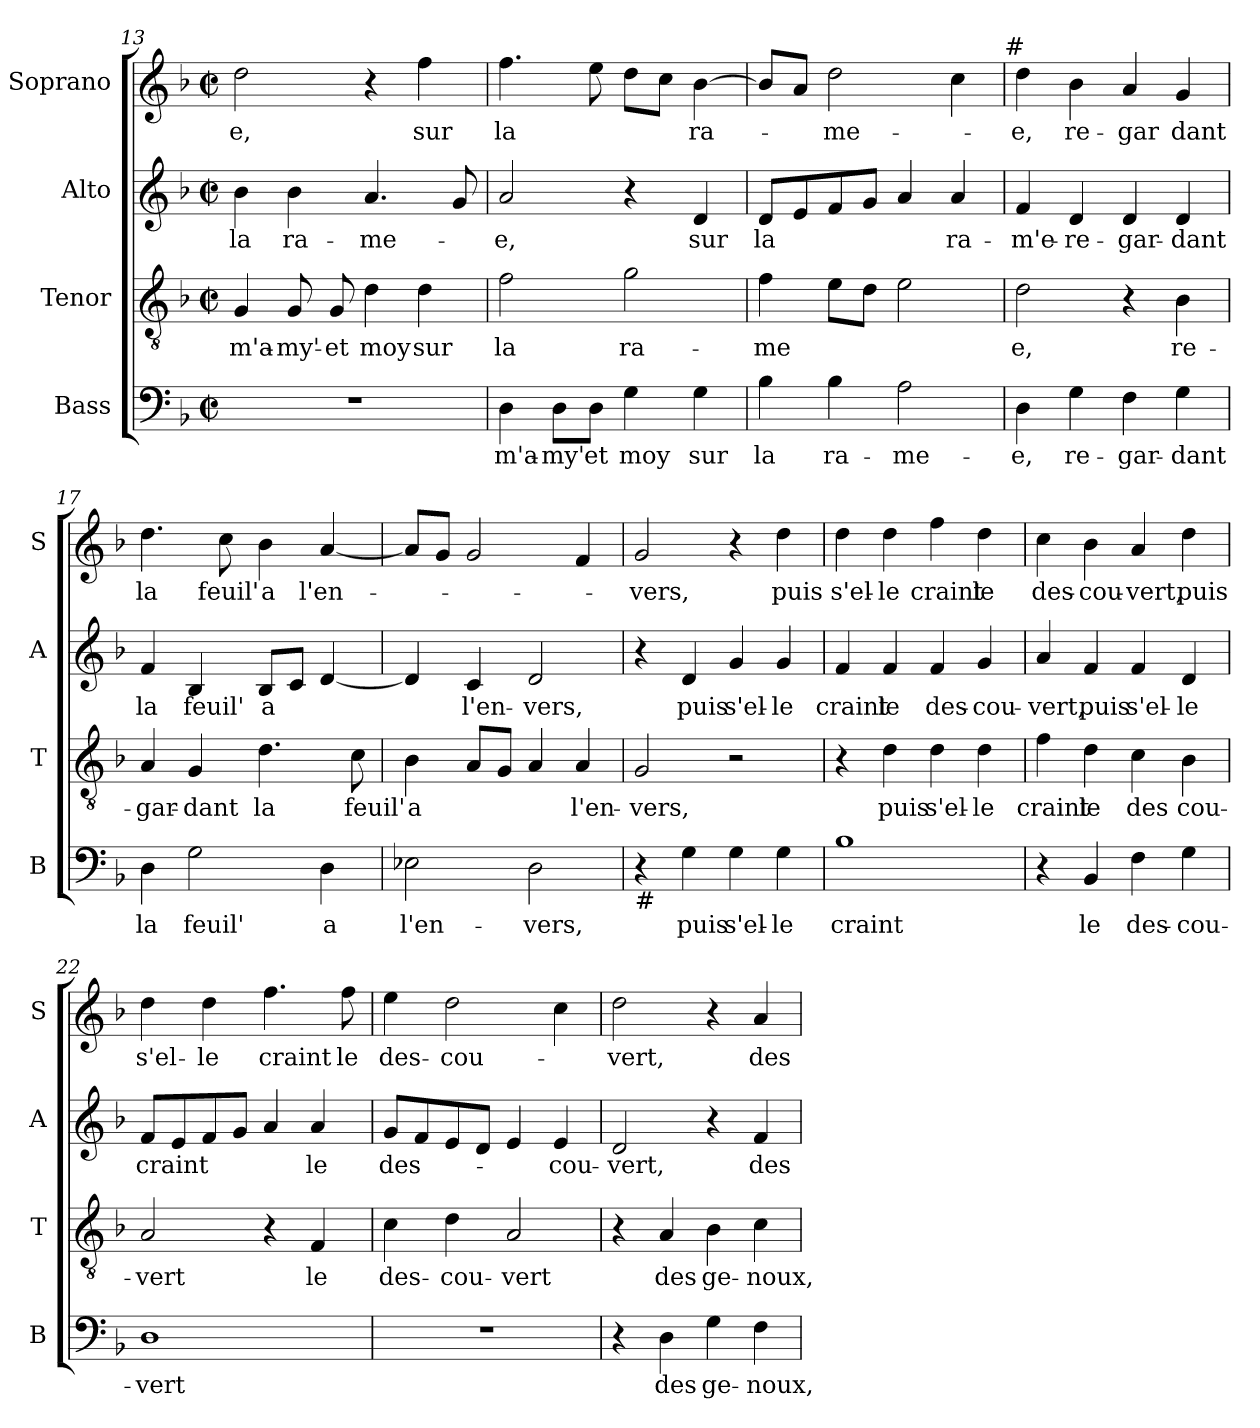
**kern	**text	**kern	**text	**kern	**text	**kern	**text
*part4	*part4	*part3	*part3	*part2	*part2	*part1	*part1
*staff4	*staff4	*staff3	*staff3	*staff2	*staff2	*staff1	*staff1
*I"Bass	*	*I"Tenor	*	*I"Alto	*	*I"Soprano	*
*I'B	*	*I'T	*	*I'A	*	*I'S	*
*clefF4	*	*clefGv2	*	*clefG2	*	*clefG2	*
*k[b-]	*	*k[b-]	*	*k[b-]	*	*k[b-]	*
*F:	*	*F:	*	*F:	*	*F:	*
*M2/2	*	*M2/2	*	*M2/2	*	*M2/2	*
*met(c|)	*	*met(c|)	*	*met(c|)	*	*met(c|)	*
=13	=13	=13	=13	=13	=13	=13	=13
1r	.	4G/	m'a-	4b-\	la	2dd\	-e,
.	.	8G/	-my'-	4b-\	ra-	.	.
.	.	8G/	-et	.	.	.	.
.	.	4d\	moy	4.a/	-me-	4r	.
.	.	4d\	sur	.	.	4ff\	sur
.	.	.	.	8g/	.	.	.
=14	=14	=14	=14	=14	=14	=14	=14
4D\	m'a-	2f\	la	2a/	-e,	4.ff\	la
8D\L	-my'	.	.	.	.	.	.
8D\J	et	.	.	.	.	8ee\	.
4G\	moy	2g\	ra-	4r	.	8dd\L	.
.	.	.	.	.	.	8cc\J	.
4G\	sur	.	.	4d/	sur	[4b-\	ra-
=15	=15	=15	=15	=15	=15	=15	=15
4B-\	la	4f\	-me	8d/L	la	8b-/L]	.
.	.	.	.	8e/	.	8a/J	.
4B-\	ra-	8e\L	.	8f/	.	2dd\	-me-
.	.	8d\J	.	8g/J	.	.	.
2A\	-me-	2e\	.	4a/	.	.	.
.	.	.	.	4a/	ra-	4cc\	.
!	!	!	!	!	!	!LO:TX:a:t=#	!
!!LO:PB:g=z
=16	=16	=16	=16	=16	=16	=16	=16
4D\	-e,	2d\	e,	4f/	-m'e-	4dd\	-e,
4G\	re-	.	.	4d/	-re-	4b-\	re-
4F\	-gar-	4r	.	4d/	-gar-	4a/	-gar
4G\	-dant	4B-\	re-	4d/	-dant	4g/	dant
=17	=17	=17	=17	=17	=17	=17	=17
4D\	la	4A/	-gar-	4f/	la	4.dd\	la
2G\	feuil'	4G/	-dant	4B-/	feuil'	.	.
.	.	.	.	.	.	8cc\	feuil'
.	.	4.d\	la	8B-/L	a	4b-\	a
.	.	.	.	8c/J	.	.	.
4D\	a	.	.	[4d/	.	[4a/	l'en-
.	.	8c\	feuil'	.	.	.	.
=18	=18	=18	=18	=18	=18	=18	=18
2E-X\	l'en-	4B-\	a	4d/]	.	8a/L]	.
.	.	.	.	.	.	8g/J	.
.	.	8A/L	.	4c/	l'en-	2g/	.
.	.	8G/J	.	.	.	.	.
2D\	-vers,	4A/	.	2d/	-vers,	.	.
.	.	4A/	l'en-	.	.	4f/	.
=19	=19	=19	=19	=19	=19	=19	=19
!LO:TX:b:t=#	!	!	!	!	!	!	!
4r	.	2G/	-vers,	4r	.	2g/	-vers,
4G\	puis	.	.	4d/	puis	.	.
4G\	s'el-	2r	.	4g/	s'el-	4r	.
4G\	-le	.	.	4g/	-le	4dd\	puis
=20	=20	=20	=20	=20	=20	=20	=20
1B-	craint	4r	.	4f/	craint	4dd\	s'el-
.	.	4d\	puis	4f/	le	4dd\	-le
.	.	4d\	s'el-	4f/	des-	4ff\	craint
.	.	4d\	-le	4g/	-cou-	4dd\	le
!!LO:LB:g=z
=21	=21	=21	=21	=21	=21	=21	=21
4r	.	4f\	craint	4a/	-vert,	4cc\	des-
4BB-/	le	4d\	le	4f/	puis	4b-\	-cou-
4F\	des-	4c\	des	4f/	s'el-	4a/	-vert,
4G\	-cou-	4B-\	cou-	4d/	-le	4dd\	puis
=22	=22	=22	=22	=22	=22	=22	=22
1D	-vert	2A/	-vert	8f/L	craint	4dd\	s'el-
.	.	.	.	8e/	.	.	.
.	.	.	.	8f/	.	4dd\	-le
.	.	.	.	8g/J	.	.	.
.	.	4r	.	4a/	.	4.ff\	craint
.	.	4F/	le	4a/	le	.	.
.	.	.	.	.	.	8ff\	le
=23	=23	=23	=23	=23	=23	=23	=23
1r	.	4c\	des-	8g/L	des-	4ee\	des-
.	.	.	.	8f/	.	.	.
.	.	4d\	-cou-	8e/	.	2dd\	-cou-
.	.	.	.	8d/J	.	.	.
.	.	2A/	-vert	4e/	.	.	.
.	.	.	.	4e/	-cou-	4cc\	.
=24	=24	=24	=24	=24	=24	=24	=24
4r	.	4r	.	2d/	-vert,	2dd\	-vert,
4D\	des	4A/	des	.	.	.	.
4G\	ge-	4B-\	ge-	4r	.	4r	.
4F\	-noux,	4c\	-noux,	4f/	des	4a/	des
=	=	=	=	=	=	=	=
*-	*-	*-	*-	*-	*-	*-	*-
